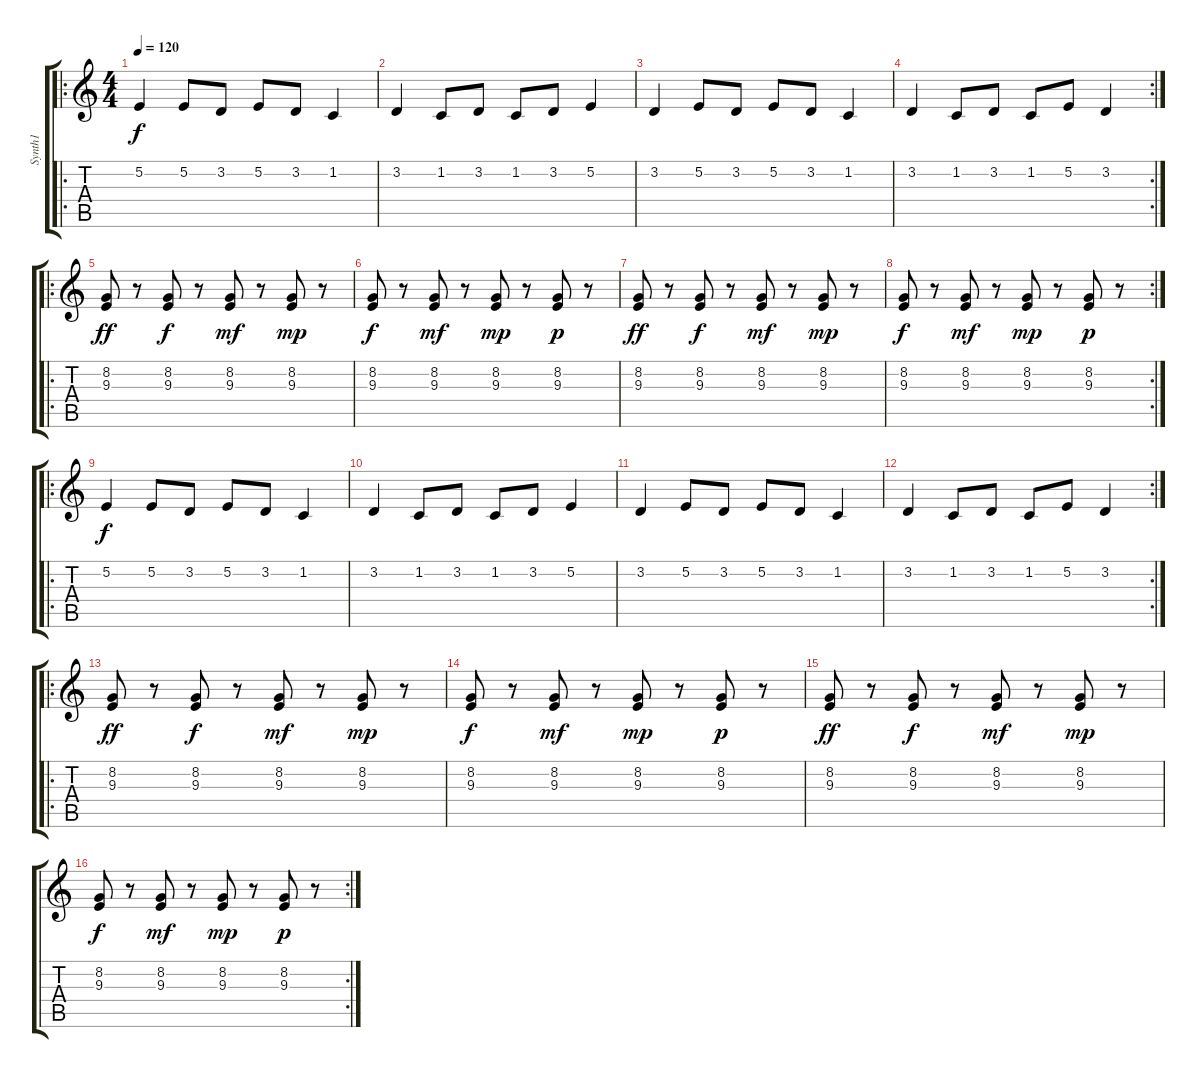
\track ("Synth1" "Synth1") {instrument lead2sawtooth}
\staff {score tabs}
\tuning (E4 B3 G3 D3 A2 E2) {hide}
\ro
\ts (4 4)
\tempo 120
\clef g2
\ks c
5.2.4{dy f instrument lead2sawtooth} 5.2.8 3.2.8 5.2.8 3.2.8 1.2.4 |
3.2.4 1.2.8 3.2.8 1.2.8 3.2.8 5.2.4 |
3.2.4 5.2.8 3.2.8 5.2.8 3.2.8 1.2.4 |
\rc 2
3.2.4 1.2.8 3.2.8 1.2.8 5.2.8 3.2.4 |
\ro
(8.2 9.3).8{dy ff volume 8} r.8 (8.2 9.3).8{dy f} r.8 (8.2 9.3).8{dy mf} r.8 (8.2 9.3).8{dy mp} r.8 |
(8.2 9.3).8{dy f} r.8 (8.2 9.3).8{dy mf} r.8 (8.2 9.3).8{dy mp} r.8 (8.2 9.3).8{dy p} r.8 |
(8.2 9.3).8{dy ff} r.8 (8.2 9.3).8{dy f} r.8 (8.2 9.3).8{dy mf} r.8 (8.2 9.3).8{dy mp} r.8 |
\rc 2
(8.2 9.3).8{dy f} r.8 (8.2 9.3).8{dy mf} r.8 (8.2 9.3).8{dy mp} r.8 (8.2 9.3).8{dy p} r.8 |
\ro
5.2.4{dy f volume 11} 5.2.8 3.2.8 5.2.8 3.2.8 1.2.4 |
3.2.4 1.2.8 3.2.8 1.2.8 3.2.8 5.2.4 |
3.2.4 5.2.8 3.2.8 5.2.8 3.2.8 1.2.4 |
\rc 2
3.2.4 1.2.8 3.2.8 1.2.8 5.2.8 3.2.4 |
\ro
(8.2 9.3).8{dy ff volume 8} r.8 (8.2 9.3).8{dy f} r.8 (8.2 9.3).8{dy mf} r.8 (8.2 9.3).8{dy mp} r.8 |
(8.2 9.3).8{dy f} r.8 (8.2 9.3).8{dy mf} r.8 (8.2 9.3).8{dy mp} r.8 (8.2 9.3).8{dy p} r.8 |
(8.2 9.3).8{dy ff} r.8 (8.2 9.3).8{dy f} r.8 (8.2 9.3).8{dy mf} r.8 (8.2 9.3).8{dy mp} r.8 |
\rc 2
(8.2 9.3).8{dy f} r.8 (8.2 9.3).8{dy mf} r.8 (8.2 9.3).8{dy mp} r.8 (8.2 9.3).8{dy p} r.8
